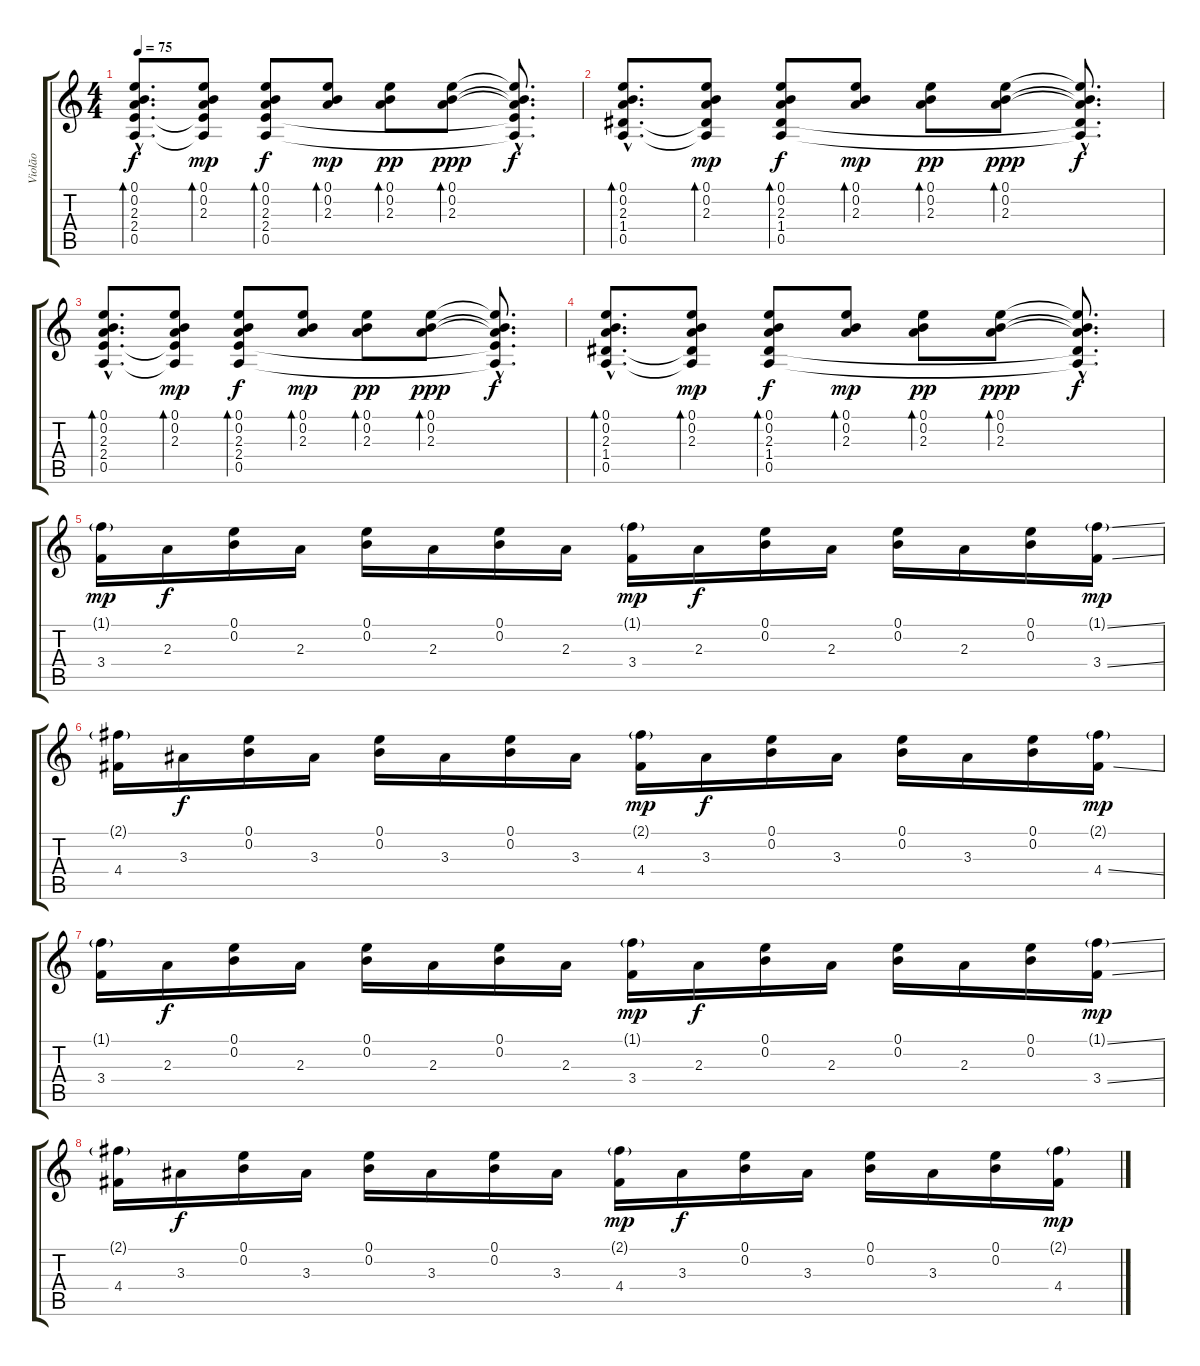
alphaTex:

\track ("Violão" "Violão") {instrument acousticguitarsteel}
\staff {score tabs}
\tuning (E4 B3 G3 D3 A2 E2) {hide}
\ts (4 4)
\tempo 75
\clef g2
\ks c
(0.1{hac} 0.2{hac} 2.3{hac} 2.4{hac} 0.5{hac}).8{d bd 240 dy f} (0.1 0.2 2.3 2.4{t} 0.5{t}).8{bd 60 dy mp} (0.1 0.2 2.3 2.4 0.5).8{bd 60 dy f} (0.1 0.2 2.3).8{bd 60 dy mp} (0.1 0.2 2.3).8{bd 60 dy pp} (0.1 0.2 2.3).8{bd 60 dy ppp} (0.1{hac t} 0.2{hac t} 2.3{hac t} 2.4{hac t} 0.5{hac t}).8{d dy f} |
(0.1{hac} 0.2{hac} 2.3{hac} 1.4{hac} 0.5{hac}).8{d bd 240} (0.1 0.2 2.3 1.4{t} 0.5{t}).8{bd 60 dy mp} (0.1 0.2 2.3 1.4 0.5).8{bd 60 dy f} (0.1 0.2 2.3).8{bd 60 dy mp} (0.1 0.2 2.3).8{bd 60 dy pp} (0.1 0.2 2.3).8{bd 60 dy ppp} (0.1{hac t} 0.2{hac t} 2.3{hac t} 1.4{hac t} 0.5{hac t}).8{d dy f} |
(0.1{hac} 0.2{hac} 2.3{hac} 2.4{hac} 0.5{hac}).8{d bd 240} (0.1 0.2 2.3 2.4{t} 0.5{t}).8{bd 60 dy mp} (0.1 0.2 2.3 2.4 0.5).8{bd 60 dy f} (0.1 0.2 2.3).8{bd 60 dy mp} (0.1 0.2 2.3).8{bd 60 dy pp} (0.1 0.2 2.3).8{bd 60 dy ppp} (0.1{hac t} 0.2{hac t} 2.3{hac t} 2.4{hac t} 0.5{hac t}).8{d dy f} |
(0.1{hac} 0.2{hac} 2.3{hac} 1.4{hac} 0.5{hac}).8{d bd 240 volume 3} (0.1 0.2 2.3 1.4{t} 0.5{t}).8{bd 60 dy mp} (0.1 0.2 2.3 1.4 0.5).8{bd 60 dy f} (0.1 0.2 2.3).8{bd 60 dy mp} (0.1 0.2 2.3).8{bd 60 dy pp} (0.1 0.2 2.3).8{bd 60 dy ppp} (0.1{hac t} 0.2{hac t} 2.3{hac t} 1.4{hac t} 0.5{hac t}).8{d dy f} |
(1.1{g} 3.4).16{dy mp volume 6} 2.3.16{dy f} (0.1 0.2).16 2.3.16 (0.1 0.2).16 2.3.16 (0.1 0.2).16 2.3.16 (1.1{g} 3.4).16{dy mp} 2.3.16{dy f} (0.1 0.2).16 2.3.16 (0.1 0.2).16 2.3.16 (0.1 0.2).16 (1.1{ss g} 3.4{ss}).16{dy mp} |
(2.1{g} 4.4).16 3.3.16{dy f} (0.1 0.2).16 3.3.16 (0.1 0.2).16 3.3.16 (0.1 0.2).16 3.3.16 (2.1{g} 4.4).16{dy mp} 3.3.16{dy f} (0.1 0.2).16 3.3.16 (0.1 0.2).16 3.3.16 (0.1 0.2).16 (2.1{g} 4.4{ss}).16{dy mp} |
(1.1{g} 3.4).16 2.3.16{dy f} (0.1 0.2).16 2.3.16 (0.1 0.2).16 2.3.16 (0.1 0.2).16 2.3.16 (1.1{g} 3.4).16{dy mp} 2.3.16{dy f} (0.1 0.2).16 2.3.16 (0.1 0.2).16 2.3.16 (0.1 0.2).16 (1.1{ss g} 3.4{ss}).16{dy mp} |
(2.1{g} 4.4).16 3.3.16{dy f} (0.1 0.2).16 3.3.16 (0.1 0.2).16 3.3.16 (0.1 0.2).16 3.3.16 (2.1{g} 4.4).16{dy mp} 3.3.16{dy f} (0.1 0.2).16 3.3.16 (0.1 0.2).16 3.3.16 (0.1 0.2).16 (2.1{g} 4.4{ss}).16{dy mp}
